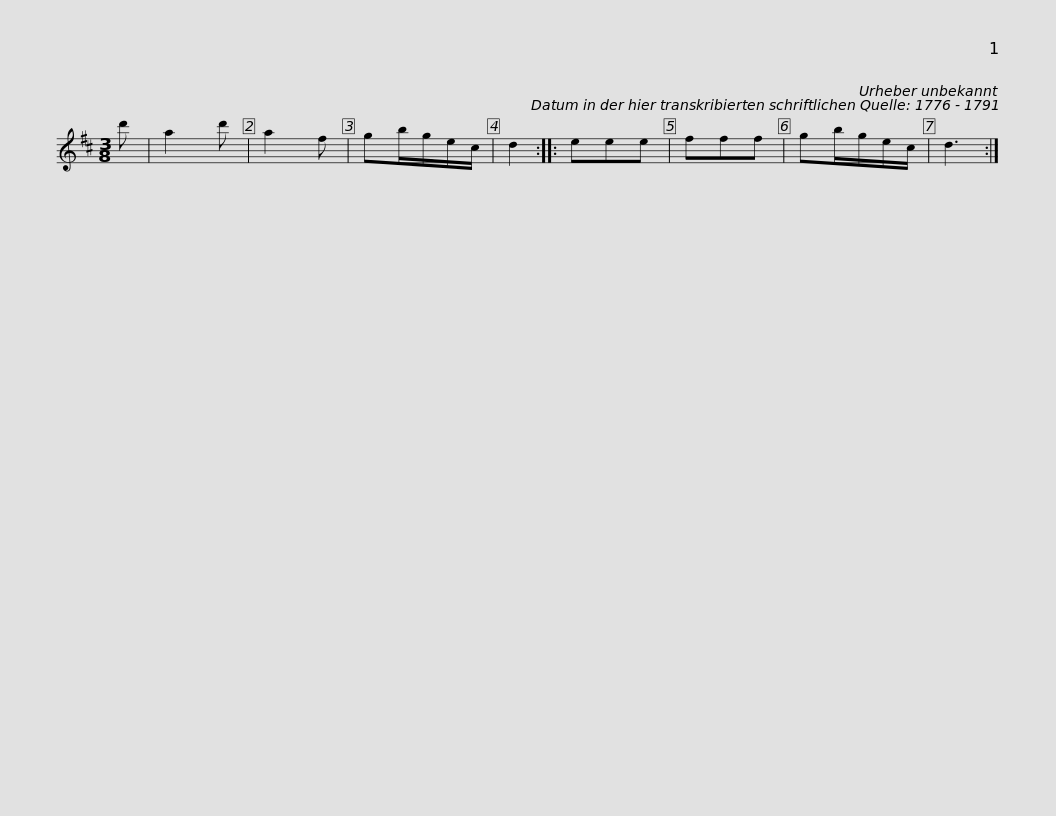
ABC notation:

X:1
L:1/8
M:3/8
I:linebreak $
K:D
V:1 treble
V:1
 d' | a2 d' | a2 f | gb/g/e/c/ | d2 :: %5
 eee | fff | gb/g/e/c/ | d3 :| %9
